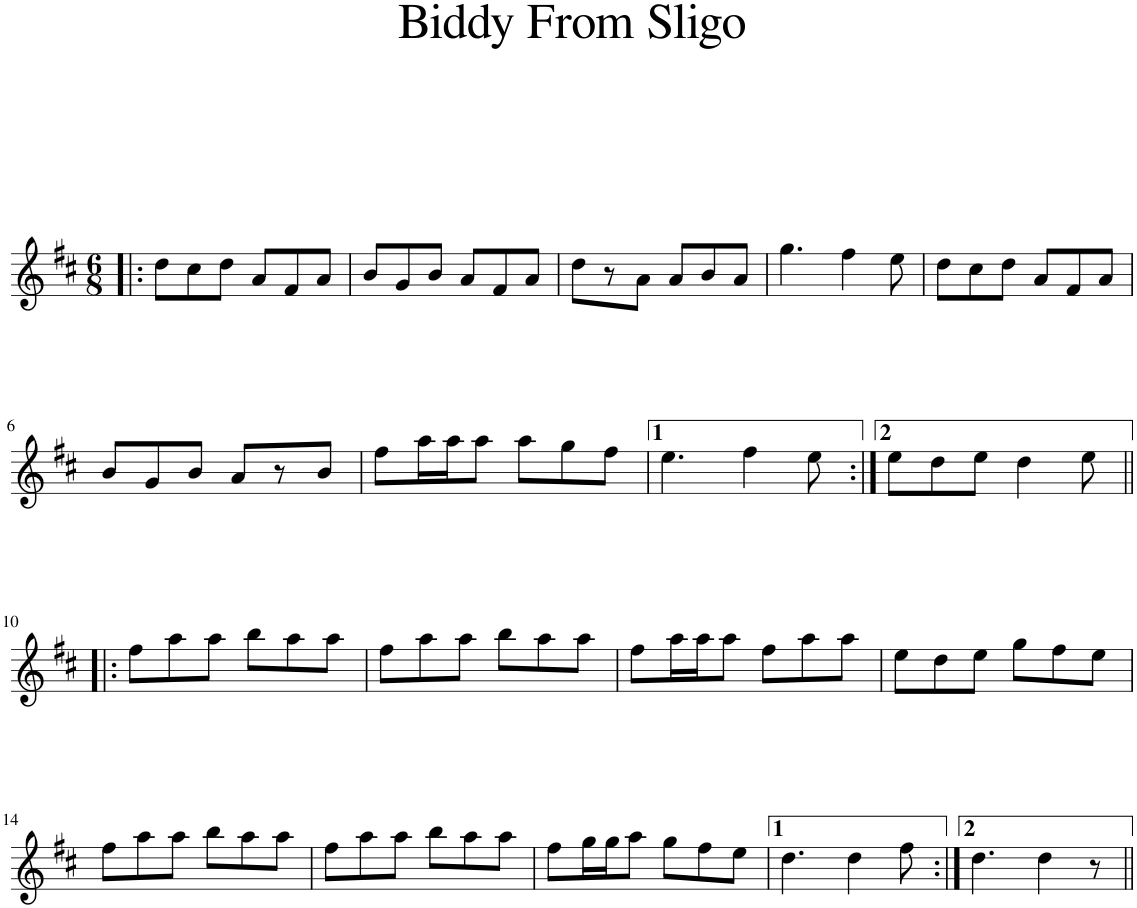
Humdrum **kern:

**kern
*part1
*staff1
*I"Piano
*I'Pno
*clefG2
*k[f#c#]
*D:
*M6/8
=1!|:
8dd\L
8cc#\
8dd\J
8a/L
8f#/
8a/J
=2
8b/L
8g/
8b/J
8a/L
8f#/
8a/J
=3
8dd\L
8r
8a\J
8a/L
8b/
8a/J
=4
4.gg\
4ff#\
8ee\
=5
8dd\L
8cc#\
8dd\J
8a/L
8f#/
8a/J
!!LO:LB:g=z
=6
8b/L
8g/
8b/J
8a/L
8r
8b/J
=7
8ff#\L
16aa\L
16aa\J
8aa\J
8aa\L
8gg\
8ff#\J
=8
4.ee\
4ff#\
8ee\
=9:|!
8ee\L
8dd\
8ee\J
4dd\
8ee\
!!LO:LB:g=z
=10!|:
8ff#\L
8aa\
8aa\J
8bb\L
8aa\
8aa\J
=11
8ff#\L
8aa\
8aa\J
8bb\L
8aa\
8aa\J
=12
8ff#\L
16aa\L
16aa\J
8aa\J
8ff#\L
8aa\
8aa\J
=13
8ee\L
8dd\
8ee\J
8gg\L
8ff#\
8ee\J
!!LO:LB:g=z
=14
8ff#\L
8aa\
8aa\J
8bb\L
8aa\
8aa\J
=15
8ff#\L
8aa\
8aa\J
8bb\L
8aa\
8aa\J
=16
8ff#\L
16gg\L
16gg\J
8aa\J
8gg\L
8ff#\
8ee\J
=17
4.dd\
4dd\
8ff#\
=18:|!
4.dd\
4dd\
8r
=||
*-
